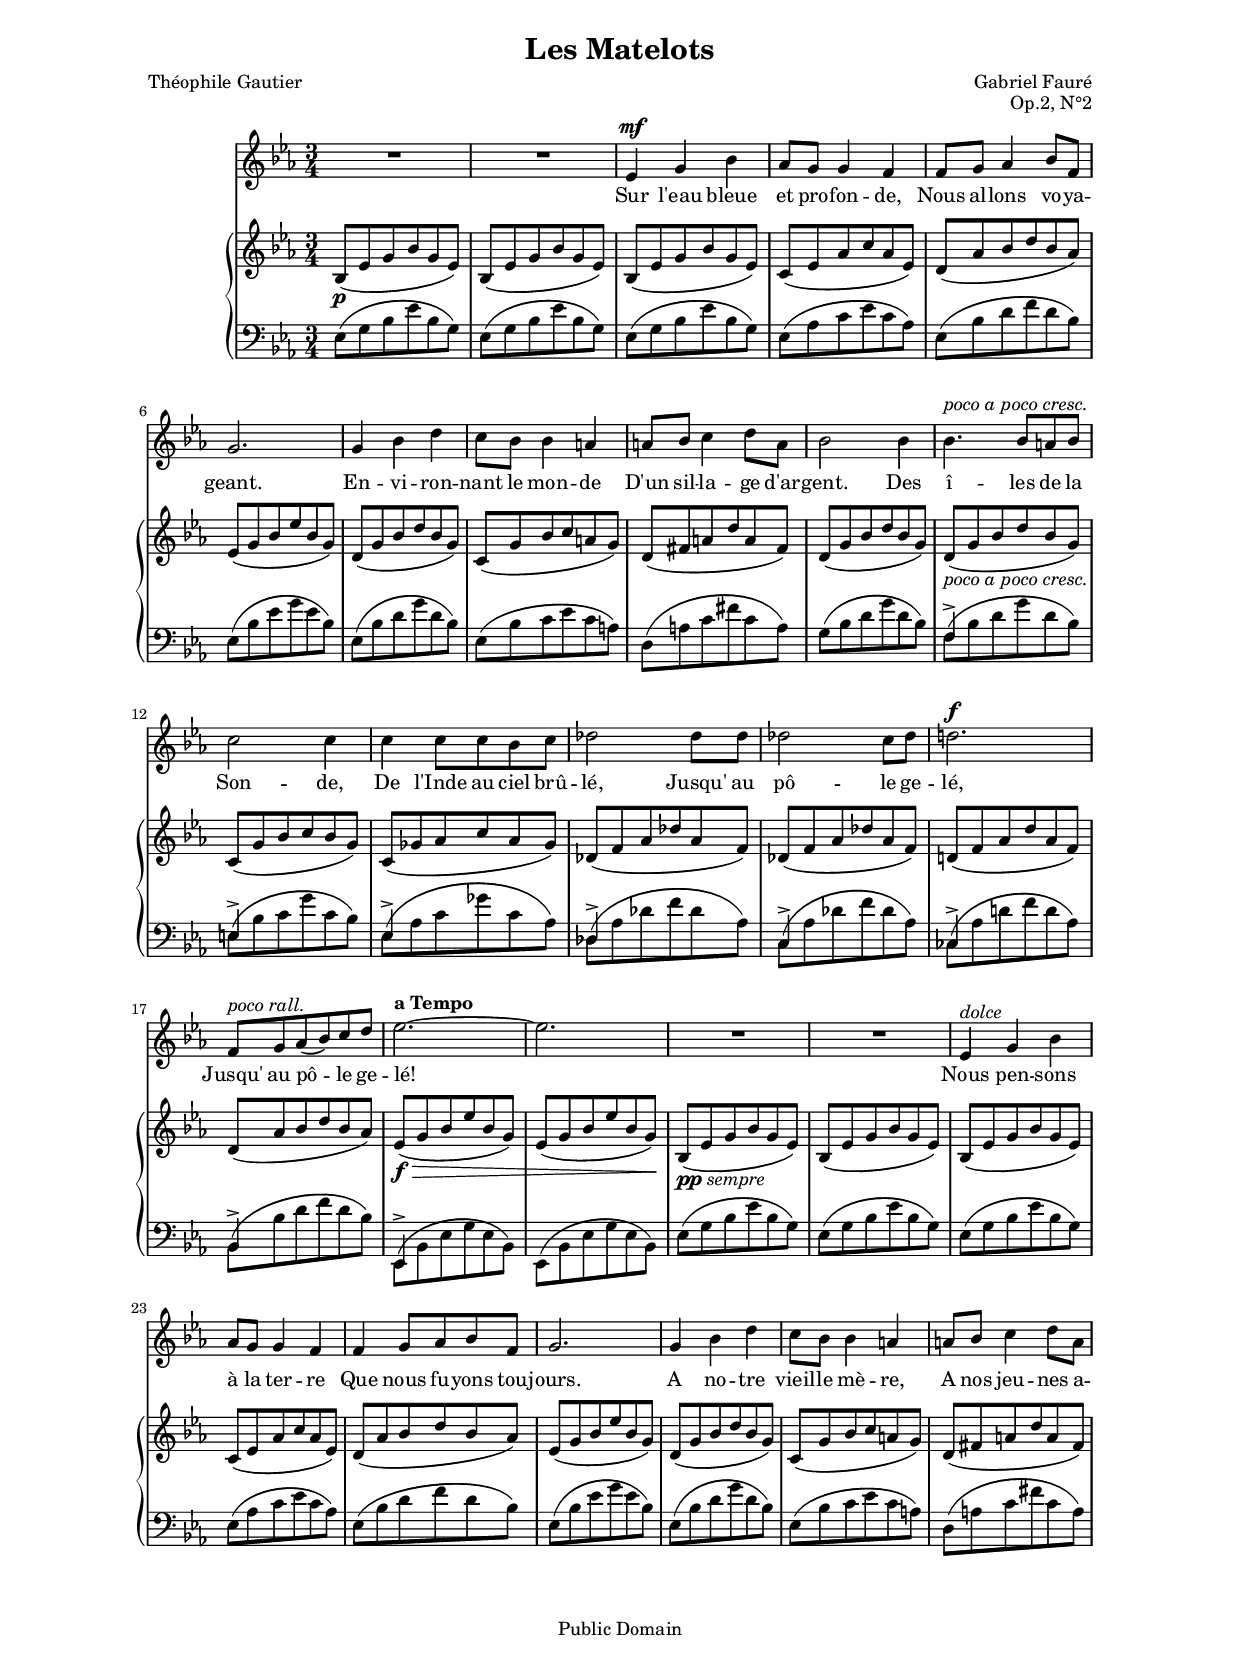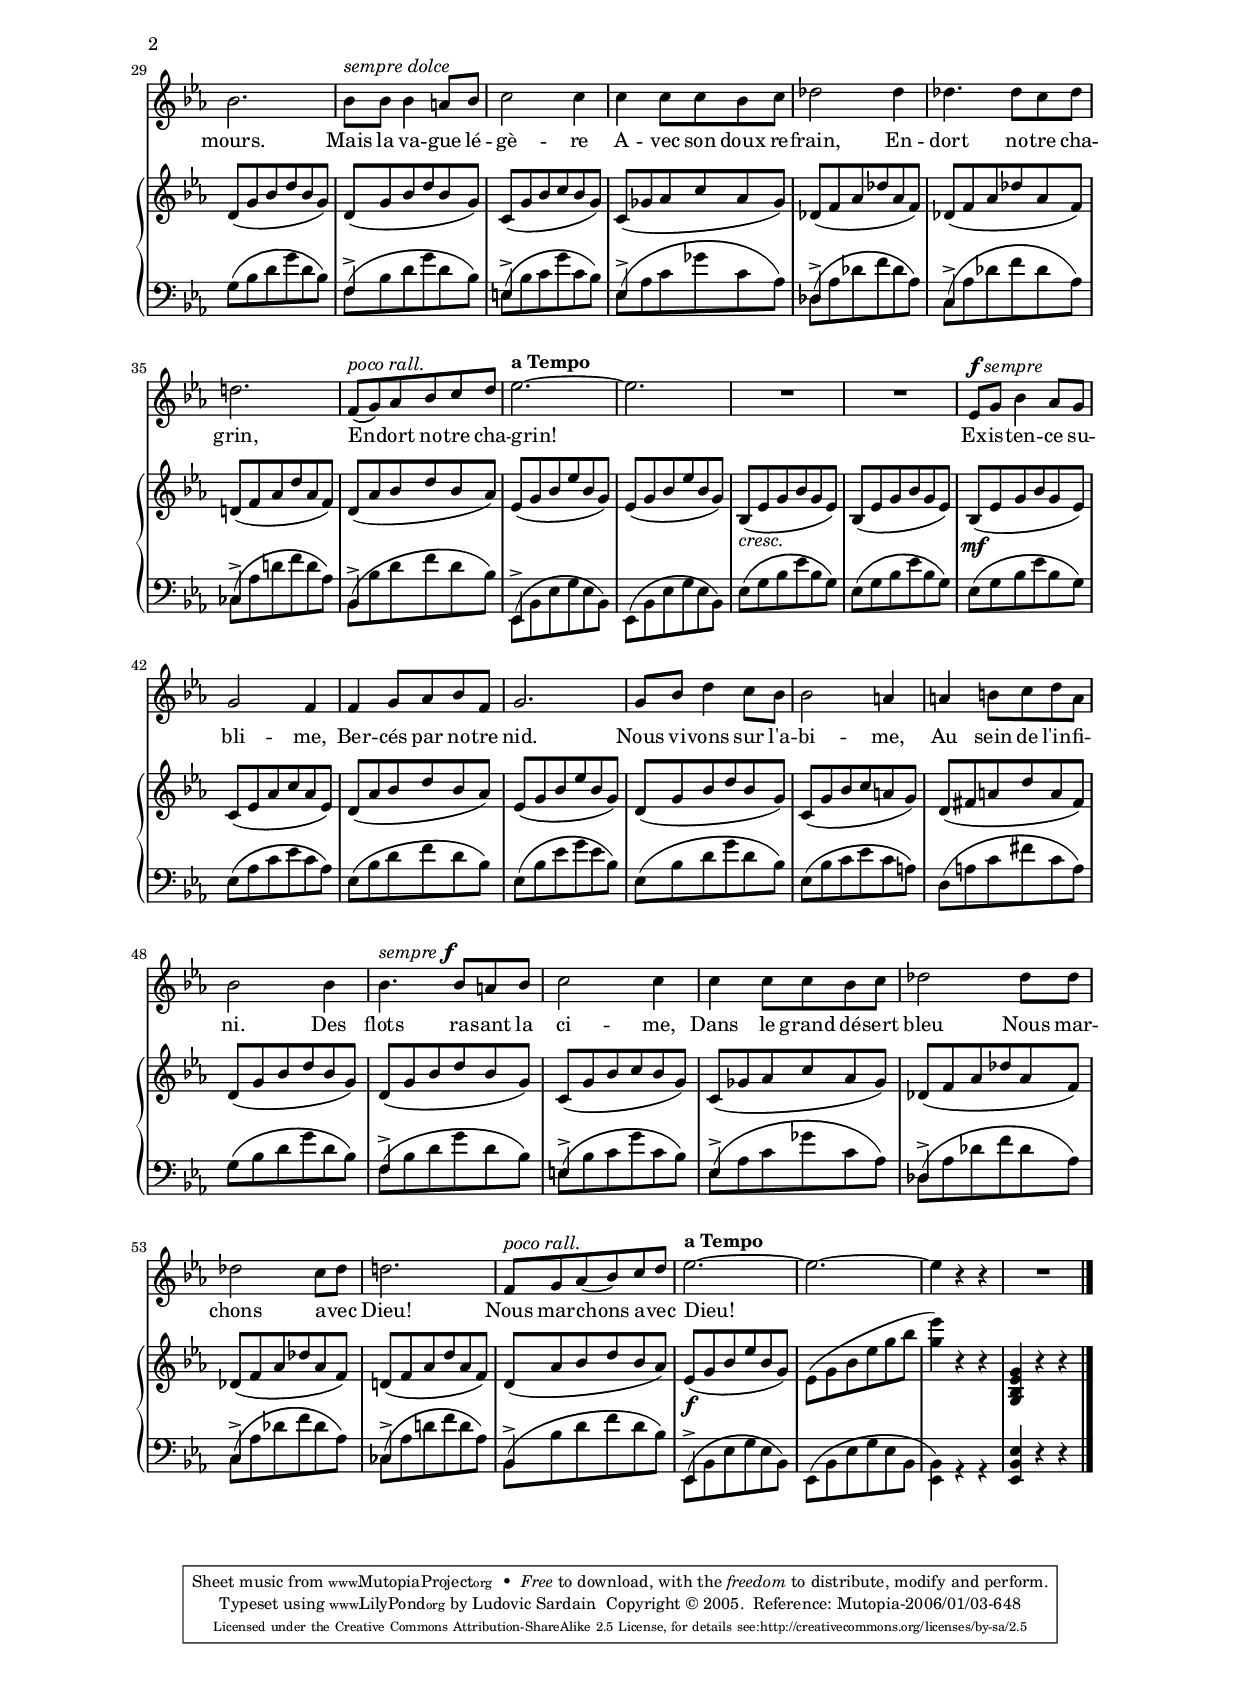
\version "2.6.0"
\include "catalan.ly"
#(set-global-staff-size 16)

\header {
	title = "Les Matelots"
	composer = "Gabriel Fauré"
	poet = "Théophile Gautier"
	opus = "Op.2, N°2"
	
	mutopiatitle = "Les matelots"
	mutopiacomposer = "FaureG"
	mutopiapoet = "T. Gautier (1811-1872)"
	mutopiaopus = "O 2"
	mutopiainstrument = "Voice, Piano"
	date = "ca. 1870"
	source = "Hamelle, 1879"
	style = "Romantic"
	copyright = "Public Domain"
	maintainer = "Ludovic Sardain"
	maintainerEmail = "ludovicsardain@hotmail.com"
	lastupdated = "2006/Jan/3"
	
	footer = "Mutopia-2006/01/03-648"
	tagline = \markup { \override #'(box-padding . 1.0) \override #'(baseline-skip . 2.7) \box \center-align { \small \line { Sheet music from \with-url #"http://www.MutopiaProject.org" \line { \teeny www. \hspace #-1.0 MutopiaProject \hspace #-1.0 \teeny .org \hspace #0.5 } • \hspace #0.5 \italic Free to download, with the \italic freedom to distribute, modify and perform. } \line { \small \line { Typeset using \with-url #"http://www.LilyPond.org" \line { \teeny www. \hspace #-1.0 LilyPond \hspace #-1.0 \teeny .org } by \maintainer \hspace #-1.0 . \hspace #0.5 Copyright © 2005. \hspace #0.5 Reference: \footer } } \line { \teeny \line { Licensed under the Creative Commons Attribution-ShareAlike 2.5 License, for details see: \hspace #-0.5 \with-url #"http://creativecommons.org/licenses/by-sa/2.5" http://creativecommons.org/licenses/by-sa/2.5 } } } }
}

global = {
	\key mib \major
	\time 3/4
	
}
     
sopMusic = \relative do' {
	\dynamicUp
	R2.*2 |
	mib4\mf sol sib |
	lab8 sol sol4 fa |
	fa8 sol lab4 sib8 fa |
	sol2. |
	sol4 sib re |
	do8 sib sib4 la |
	la8 sib do4 re8 la |
	sib2 sib4 |
% 11
	sib4.^\markup{\italic{poco a poco cresc.}} sib8 la sib |
	do2 do4 |
	do4 do8 do sib do |
	reb2 reb8 reb |
	reb2 do8 reb |
	re!2.\f |
	fa,8^\markup{\italic{poco rall.}} sol lab( sib) do re |
	mib2.~^\markup{\bold{a Tempo}} |
	mib |
% 20
	R2.*2 |
	mib,4^\markup{\italic dolce} sol sib |
	lab8 sol sol4 fa |
	fa4 sol8 lab sib8 fa |
	sol2. |
	sol4 sib re |
	do8 sib sib4 la |
	la8 sib do4 re8 la |
	sib2. |
% 30
	sib8^\markup{\italic{sempre dolce}} sib sib4 la8 sib |
	do2 do4 |
	do4 do8 do sib do |
	reb2 reb4 |
	reb4. reb8 do8 reb |
	re!2. |
	fa,8(^\markup{\italic{poco rall.}} sol) lab sib do re |
	mib2.~^\markup{\bold{a Tempo}} |
	mib |
% 39
	R2.*2 |
	mib,8^\markup{\dynamic f \italic sempre} sol sib4 lab8 sol |
	sol2 fa4 |
	fa4 sol8 lab sib8 fa |
	sol2. |
	sol8 sib re4 do8 sib |
	sib2 la4 |
	la4 si8 do re8 la |
	sib2 sib4 |
% 49
	sib4.^\markup{\italic{sempre \dynamic f}} sib8 la8 sib |
	do2 do4 |
	do4 do8 do sib do |
	reb2 reb8 reb |
	reb2 do8 reb |
	re!2. |
	fa,8^\markup{\italic{poco rall.}} sol lab( sib) do re |
	mib2.~^\markup{\bold{a Tempo}} |
	mib~ |
	mib4 r r |
	R2. | \bar "|."
}

pianodroite = \relative do' {
	\global
	sib8(\p mib sol sib sol mib) |
	sib8( mib sol sib sol mib) |
	sib8( mib sol sib sol mib) |
	do( mib lab do lab mib) |
	re( lab' sib re sib lab) |
	mib( sol sib mib sib sol) |
	re( sol sib re sib sol) |
	do,( sol' sib do la sol) |
	re( fad la re la fad) |
	re( sol sib re sib sol) |
% 11
	re(_\markup{\italic{poco a poco cresc.}} sol sib re sib sol) |
	do,( sol' sib do sib sol) |
	do,( solb' lab do lab solb) |
	reb( fa lab reb lab fa ) |
	reb( fa lab reb lab fa ) |
	re!( fa lab re lab fa ) |
	re( lab' sib re sib lab) |
	mib(\f\> sol sib mib sib sol) |
	mib( sol sib mib sib sol)\! |
% 20
	sib,8(_\markup{\dynamic pp \italic sempre} mib sol sib sol mib) |
	sib8( mib sol sib sol mib) |
	sib8( mib sol sib sol mib) |
	do( mib lab do lab mib) |
	re( lab' sib re sib lab) |
	mib( sol sib mib sib sol) |
	re( sol sib re sib sol) |
	do,( sol' sib do la sol) |
	re( fad la re la fad) |
	re( sol sib re sib sol) |
% 30
	re( sol sib re sib sol) |
	do,( sol' sib do sib sol) |
	do,( solb' lab do lab solb) |
	reb( fa lab reb lab fa ) |
	reb( fa lab reb lab fa ) |
	re!( fa lab re lab fa ) |
	re( lab' sib re sib lab) |
	mib( sol sib mib sib sol) |
	mib( sol sib mib sib sol) |
% 39
	sib,8(_\markup{\italic cresc.} mib sol sib sol mib) |
	sib8( mib sol sib sol mib) |
	sib8(\mf mib sol sib sol mib) |
	do( mib lab do lab mib) |
	re( lab' sib re sib lab) |
	mib( sol sib mib sib sol) |
	re( sol sib re sib sol) |
	do,( sol' sib do la sol) |
	re( fad la re la fad) |
	re( sol sib re sib sol) |
% 49
	re( sol sib re sib sol) |
	do,( sol' sib do sib sol) |
	do,( solb' lab do lab solb) |
	reb( fa lab reb lab fa ) |
	reb( fa lab reb lab fa ) |
	re!( fa lab re lab fa ) |
	re( lab' sib re sib lab) |
	mib(\f sol sib mib sib sol) |
	mib( sol sib mib sol sib |
	<sol mib'>4) r r |
	<sol,, sib mib sol> r r |
}

pianogauche = \relative do {
	\global
	\clef bass
	mib8( sol sib mib sib sol) |
	mib8( sol sib mib sib sol) |
	mib8( sol sib mib sib sol) |
	mib( lab do mib do lab) |
	mib( sib' re fa re sib) |
	mib,( sib' mib sol mib sib) |
	mib,( sib' re sol re sib) |
	mib,( sib' do mib do la) |
	re,( la' do fad do la) |
	sol( sib re sol re sib) |
% 11
	<< {fa4-> s s |
	mi-> s s |
	mib-> s s |
	reb-> s s |
	do-> s s |
	dob-> s s |
	sib-> s s |
	mib,-> s s |
	s2. 
	} \\ { \slurUp
	fa'8( sib re sol re sib) |
	mi,( sib' do sol' do, sib) |
	mib,( lab do solb' do, lab) |
	reb,( lab' reb fa reb lab) |
	do,( lab' reb fa reb lab) |
	dob,( lab' re! fa re lab) |
	sib,( sib' re fa re sib) |
	mib,,( sib' mib sol mib sib) |
	mib,( sib' mib sol mib sib) |
	} >>
% 20
	mib8( sol sib mib sib sol) |
	mib8( sol sib mib sib sol) |
	mib8( sol sib mib sib sol) |
	mib( lab do mib do lab) |
	mib( sib' re fa re sib) |
	mib,( sib' mib sol mib sib) |
	mib,( sib' re sol re sib) |
	mib,( sib' do mib do la) |
	re,( la' do fad do la) |
	sol( sib re sol re sib) |
% 30
	<< {fa4-> s s |
	mi-> s s |
	mib-> s s |
	reb-> s s |
	do-> s s |
	dob-> s s |
	sib-> s s |
	mib,-> s s |
	s2. 
	} \\ { \slurUp
	fa'8( sib re sol re sib) |
	mi,( sib' do sol' do, sib) |
	mib,( lab do solb' do, lab) |
	reb,( lab' reb fa reb lab) |
	do,( lab' reb fa reb lab) |
	dob,( lab' re! fa re lab) |
	sib,( sib' re fa re sib) |
	mib,,( sib' mib sol mib sib) |
	mib,( sib' mib sol mib sib) |
	} >>
% 39
	mib8( sol sib mib sib sol) |
	mib8( sol sib mib sib sol) |
	mib8( sol sib mib sib sol) |
	mib( lab do mib do lab) |
	mib( sib' re fa re sib) |
	mib,( sib' mib sol mib sib) |
	mib,( sib' re sol re sib) |
	mib,( sib' do mib do la) |
	re,( la' do fad do la) |
	sol( sib re sol re sib) |
% 49
	<< {fa4-> s s |
	mi-> s s |
	mib-> s s |
	reb-> s s |
	do-> s s |
	dob-> s s |
	sib-> s s |
	mib,-> s s |
	s2. |
	s2. |
	} \\ { \slurUp
	fa'8( sib re sol re sib) |
	mi,( sib' do sol' do, sib) |
	mib,( lab do solb' do, lab) |
	reb,( lab' reb fa reb lab) |
	do,( lab' reb fa reb lab) |
	dob,( lab' re! fa re lab) |
	sib,( sib' re fa re sib) |
	mib,,( sib' mib sol mib sib) |
	mib,( sib' mib sol mib sib |
	<mib, sib'>4) r r |
	} >>
	<mib sib' mib>4 r r |
}

Words = \lyricmode {
	Sur l'eau bleue et pro -- fon -- de, Nous al -- lons vo -- ya -- geant.
	En -- vi -- ron -- nant le mon -- de D'un sil -- la -- ge d'ar -- gent.
	Des î -- les de la Son -- de, De l'Inde au ciel brû -- lé,
	Jusqu' au pô -- le ge -- lé, Jusqu' au pô -- le ge -- lé!
	
	Nous pen -- sons à la ter -- re Que nous fu -- yons tou -- jours.
	A no -- tre vieil -- le mè -- re, A nos jeu -- nes a -- mours.
	Mais la va -- gue lé -- gè -- re A -- vec son doux re -- frain,
	En -- dort no -- tre cha -- grin, En -- dort no -- tre cha -- grin!
	
	Ex -- is -- ten -- ce su -- bli -- me, Ber -- cés par no -- tre nid.
	Nous vi -- vons sur l'a -- bi -- me, Au sein de l'in -- fi -- ni.
	Des flots ra -- sant la ci -- me, Dans le grand dé -- sert bleu
	Nous mar -- chons a -- vec Dieu! Nous mar -- chons a -- vec Dieu!
}

\score {<<
	\context Voice = melodie <<
		\global
		\sopMusic
		>>
	\lyricsto melodie \new Lyrics \Words
	\context PianoStaff <<
		\context Staff = up { \pianodroite }
		\context Staff = down { \pianogauche }
		>>
	>>
	\layout {
		\context {
			% a little smaller so lyrics
			% can be closer to the staff
			\Staff minimumVerticalExtent = #'(-3 . 3)
		}
	}
	
	\midi {}
}

\paper{
		topmargin = 1.0\cm
		bottommargin = 1.5\cm
		leftmargin = 2.5\cm
		linewidth = 16.0\cm
		raggedbottom = ##t
		footsep = 1.0\cm
}

